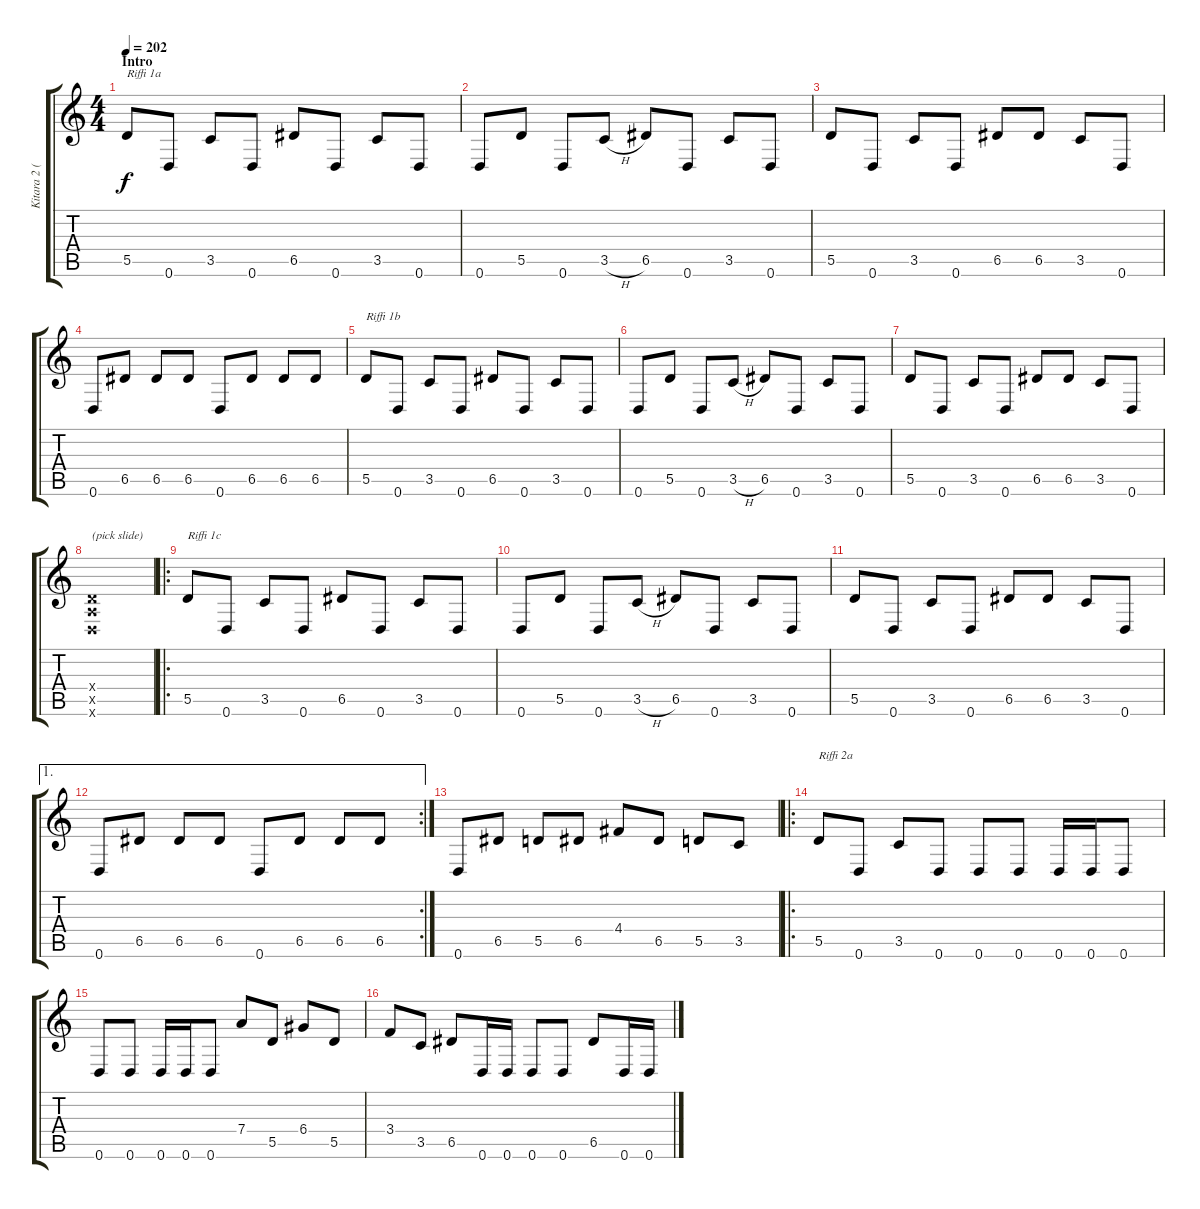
\track ("Kitara 2 (Tuomo)" "Kitara 2 (") {instrument distortionguitar}
\staff {score tabs}
\tuning (E4 B3 G3 D3 A2 D2) {hide}
\ts (4 4)
\section ("" "Intro")
\tempo 202
\clef g2
\ks c
5.5.8{txt "Riffi 1a" dy f instrument distortionguitar} 0.6.8 3.5.8 0.6.8 6.5.8 0.6.8 3.5.8 0.6.8 |
0.6.8 5.5.8 0.6.8 3.5{h}.8 6.5.8 0.6.8 3.5.8 0.6.8 |
5.5.8 0.6.8 3.5.8 0.6.8 6.5.8 6.5.8 3.5.8 0.6.8 |
0.6.8 6.5.8 6.5.8 6.5.8 0.6.8 6.5.8 6.5.8 6.5.8 |
5.5.8{txt "Riffi 1b"} 0.6.8 3.5.8 0.6.8 6.5.8 0.6.8 3.5.8 0.6.8 |
0.6.8 5.5.8 0.6.8 3.5{h}.8 6.5.8 0.6.8 3.5.8 0.6.8 |
5.5.8 0.6.8 3.5.8 0.6.8 6.5.8 6.5.8 3.5.8 0.6.8 |
(0.4{x} 0.5{x} 0.6{x}).1{txt "(pick slide)"} |
\ro
5.5.8{txt "Riffi 1c"} 0.6.8 3.5.8 0.6.8 6.5.8 0.6.8 3.5.8 0.6.8 |
0.6.8 5.5.8 0.6.8 3.5{h}.8 6.5.8 0.6.8 3.5.8 0.6.8 |
5.5.8 0.6.8 3.5.8 0.6.8 6.5.8 6.5.8 3.5.8 0.6.8 |
\ae 1
\rc 2
0.6.8 6.5.8 6.5.8 6.5.8 0.6.8 6.5.8 6.5.8 6.5.8 |
0.6.8 6.5.8 5.5.8 6.5.8 4.4.8 6.5.8 5.5.8 3.5.8 |
\ro
5.5.8{txt "Riffi 2a"} 0.6.8 3.5.8 0.6.8 0.6.8 0.6.8 0.6.16 0.6.16 0.6.8 |
0.6.8 0.6.8 0.6.16 0.6.16 0.6.8 7.4.8 5.5.8 6.4.8 5.5.8 |
3.4.8 3.5.8 6.5.8 0.6.16 0.6.16 0.6.8 0.6.8 6.5.8 0.6.16 0.6.16
